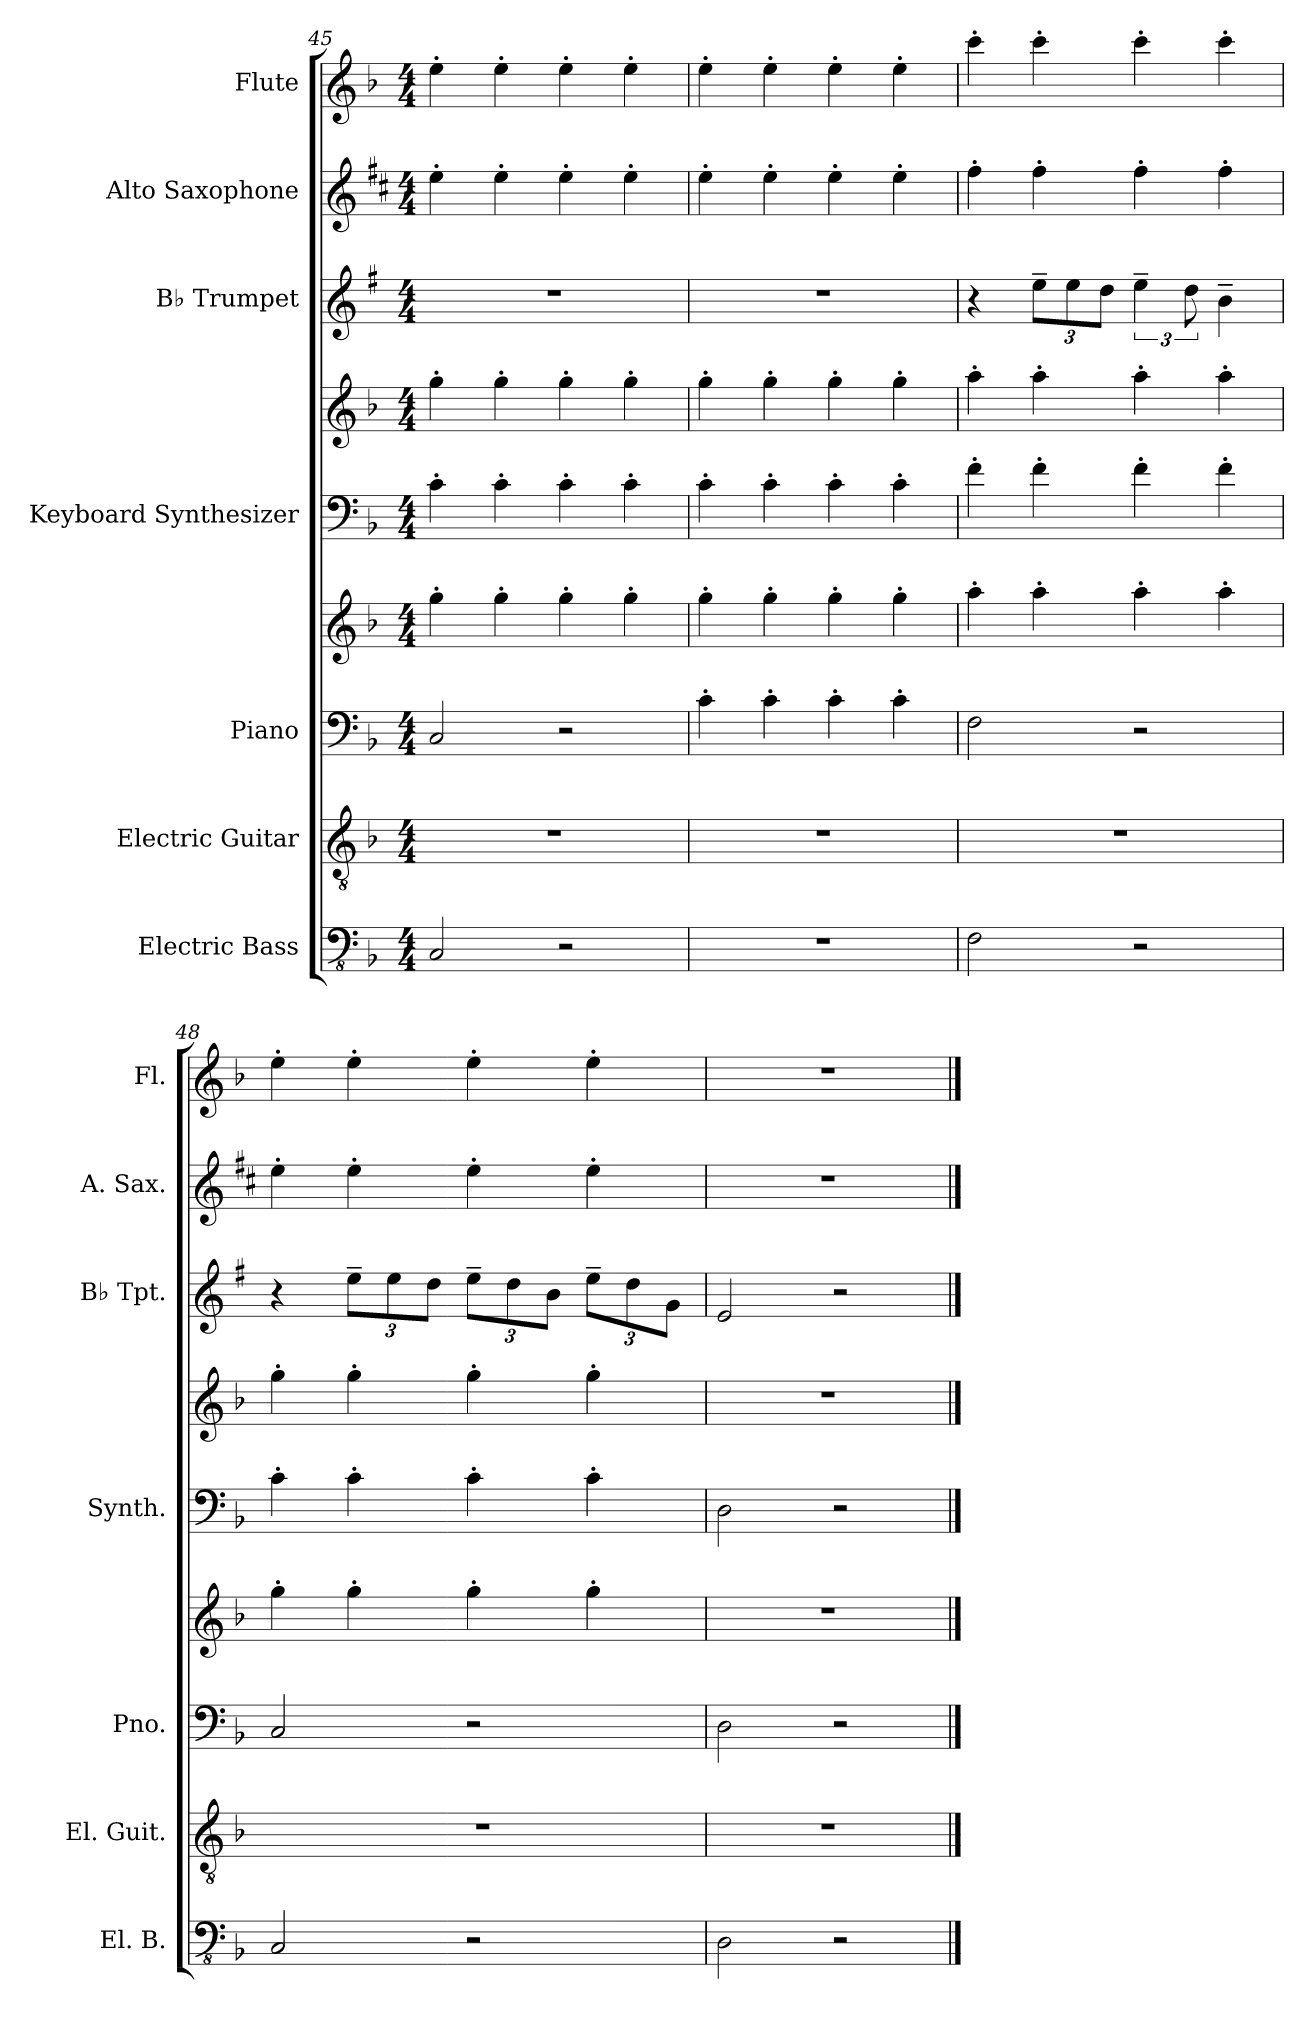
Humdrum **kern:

**kern	**kern	**kern	**kern	**kern	**kern	**kern	**kern	**kern
*part7	*part6	*part5	*part5	*part4	*part4	*part3	*part2	*part1
*staff9	*staff8	*staff7	*staff6	*staff5	*staff4	*staff3	*staff2	*staff1
*I"Electric Bass	*I"Electric Guitar	*I"Piano	*	*I"Keyboard Synthesizer	*	*I"B♭ Trumpet	*I"Alto Saxophone	*I"Flute
*I'El. B.	*I'El. Guit.	*I'Pno.	*	*I'Synth.	*	*I'B♭ Tpt.	*I'A. Sax.	*I'Fl.
*clefFv4	*clefGv2	*clefF4	*clefG2	*clefF4	*clefG2	*clefG2	*clefG2	*clefG2
*	*	*	*	*	*	*ITrd1c2	*ITrd5c9	*
*k[b-]	*k[b-]	*k[b-]	*k[b-]	*k[b-]	*k[b-]	*k[b-]	*k[b-]	*k[b-]
*F:	*F:	*F:	*F:	*F:	*F:	*F:	*F:	*F:
*M4/4	*M4/4	*M4/4	*M4/4	*M4/4	*M4/4	*M4/4	*M4/4	*M4/4
=45	=45	=45	=45	=45	=45	=45	=45	=45
2CC/	1r	2C/	4gg'\	4c'\	4gg'\	1r	4g'\	4ee'\
.	.	.	4gg'\	4c'\	4gg'\	.	4g'\	4ee'\
2r	.	2r	4gg'\	4c'\	4gg'\	.	4g'\	4ee'\
.	.	.	4gg'\	4c'\	4gg'\	.	4g'\	4ee'\
!!LO:PB:g=z
=46	=46	=46	=46	=46	=46	=46	=46	=46
1r	1r	4c'\	4gg'\	4c'\	4gg'\	1r	4g'\	4ee'\
.	.	4c'\	4gg'\	4c'\	4gg'\	.	4g'\	4ee'\
.	.	4c'\	4gg'\	4c'\	4gg'\	.	4g'\	4ee'\
.	.	4c'\	4gg'\	4c'\	4gg'\	.	4g'\	4ee'\
=47	=47	=47	=47	=47	=47	=47	=47	=47
2FF\	1r	2F\	4aa'\	4f'\	4aa'\	4r	4a'\	4ccc'\
*	*	*	*	*	*	*Xbrackettup	*	*
.	.	.	4aa'\	4f'\	4aa'\	12dd~\L	4a'\	4ccc'\
.	.	.	.	.	.	12dd\	.	.
.	.	.	.	.	.	12cc\J	.	.
*	*	*	*	*	*	*brackettup	*	*
2r	.	2r	4aa'\	4f'\	4aa'\	6dd~\	4a'\	4ccc'\
.	.	.	.	.	.	12cc\	.	.
.	.	.	4aa'\	4f'\	4aa'\	4a~\	4a'\	4ccc'\
=48	=48	=48	=48	=48	=48	=48	=48	=48
2CC/	1r	2C/	4gg'\	4c'\	4gg'\	4r	4g'\	4ee'\
*	*	*	*	*	*	*Xbrackettup	*	*
.	.	.	4gg'\	4c'\	4gg'\	12dd~\L	4g'\	4ee'\
.	.	.	.	.	.	12dd\	.	.
.	.	.	.	.	.	12cc\J	.	.
2r	.	2r	4gg'\	4c'\	4gg'\	12dd~\L	4g'\	4ee'\
.	.	.	.	.	.	12cc\	.	.
.	.	.	.	.	.	12a\J	.	.
.	.	.	4gg'\	4c'\	4gg'\	12dd~\L	4g'\	4ee'\
.	.	.	.	.	.	12cc\	.	.
.	.	.	.	.	.	12f\J	.	.
!!LO:PB:g=z
=49	=49	=49	=49	=49	=49	=49	=49	=49
2DD\	1r	2D\	1r	2D\	1r	2d/	1r	1r
2r	.	2r	.	2r	.	2r	.	.
==	==	==	==	==	==	==	==	==
*-	*-	*-	*-	*-	*-	*-	*-	*-
